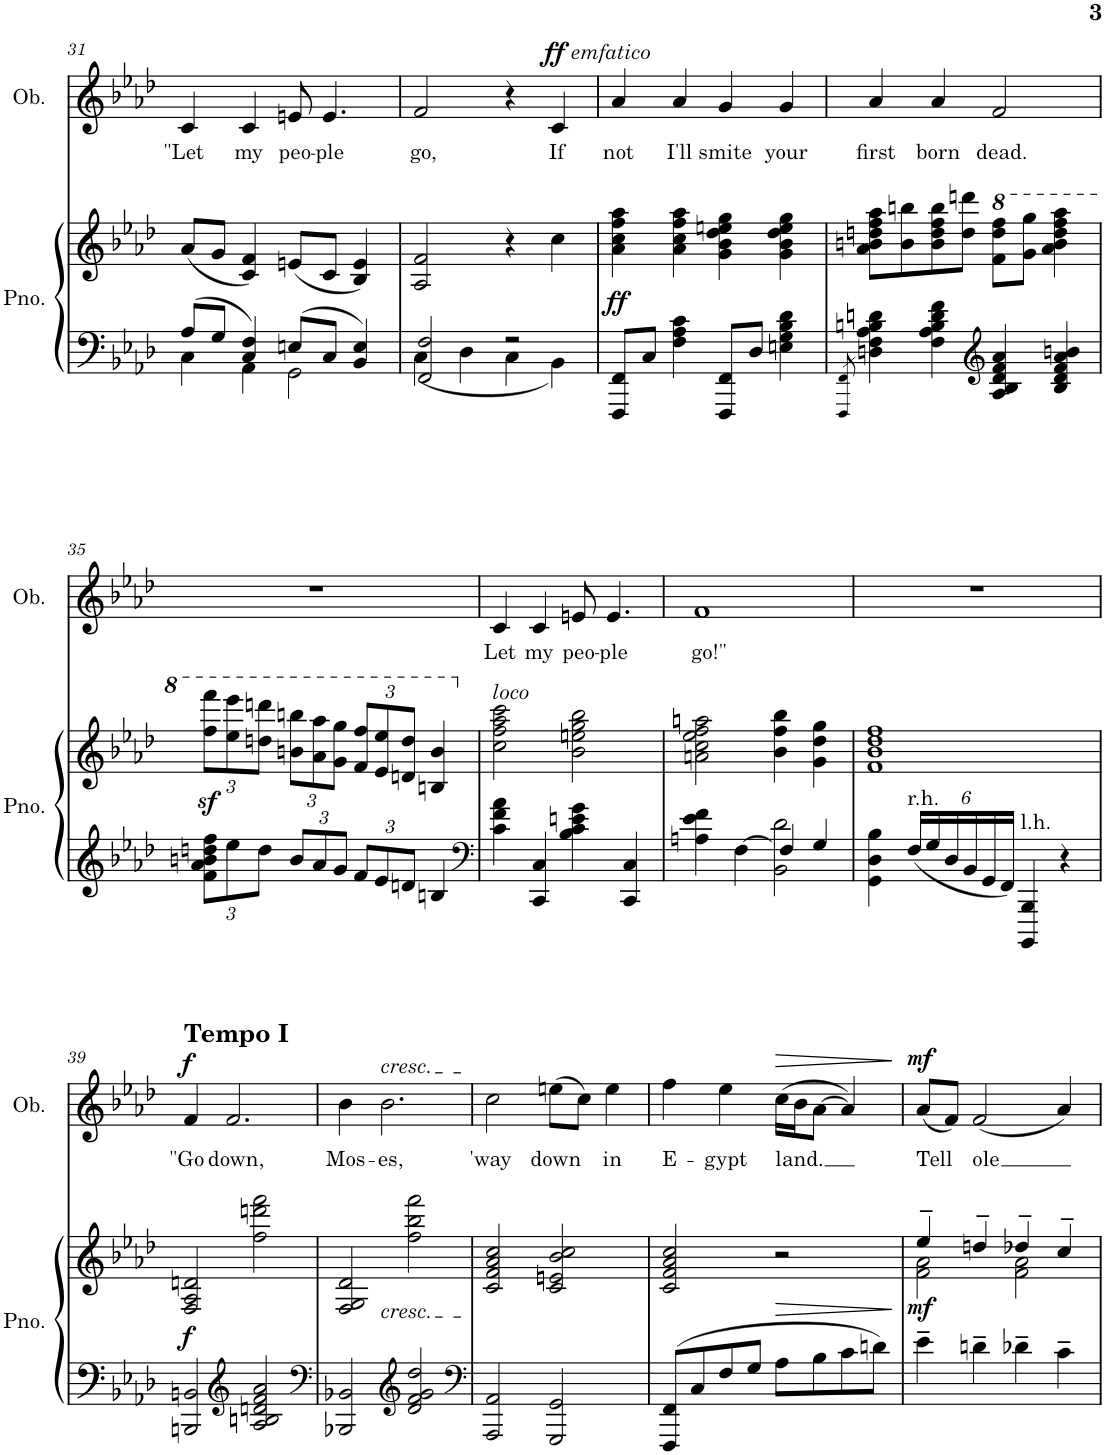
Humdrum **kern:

**kern	**kern	**dynam	**kern	**text	**dynam
*part2	*part2	*part2	*part1	*part1	*part1
*staff3	*staff2	*staff2/3	*staff1	*staff1	*staff1
*I"Piano	*	*	*I"Oboe	*	*
*I'Pno.	*	*	*I'Ob.	*	*
!!LO:PB:g=z
*clefF4	*clefG2	*	*clefG2	*	*
*k[b-e-a-d-]	*k[b-e-a-d-]	*	*k[b-e-a-d-]	*	*
*M4/4	*M4/4	*	*M4/4	*	*
=31	=31	=31	=31	=31	=31
*^	*	*	*	*	*
!	!	!	!	!	!LO:LY:b	!
8A-/L	4C\	(8a-/L	.	4c/	"Let	.
8G/J	.	8g/J	.	.	.	.
!	!	!	!	!	!LO:LY:b	!
4C/ 4F/	4AA-\	4c/ 4f/)	.	4c/	my	.
!	!	!	!	!	!LO:LY:b	!
8En/L	2GG\	(8en/L	.	8en/	peo-	.
!	!	!	!	!	!LO:LY:b	!
8C/J	.	8c/J	.	4.e/	-ple	.
4BB-/ 4E/	.	4B-/ 4e/)	.	.	.	.
=32	=32	=32	=32	=32	=32	=32
!	!	!	!	!	!LO:LY:b	!
2FF/ 2F/	4C\	2A-/ 2f/	.	2f/	go,	.
.	4D-\	.	.	.	.	.
2r	4C\	4r	.	4r	.	.
!	!	!	!	!LO:TX:a:i:t=emfatico	!	!
!	!	!	!	!	!LO:LY:b	!LO:DY:a
.	4BB-\	4cc\	.	4c/	If	ff
=33	=33	=33	=33	=33	=33	=33
!	!	!	!LO:DY:b	!	!LO:LY:b	!
*v	*v	*	*	*	*	*
8FFF/ 8FF/L	4a-\ 4cc\ 4ff\ 4aa-\	ff	4a-/	not	.
8C/J	.	.	.	.	.
!	!	!	!	!LO:LY:b	!
4F\ 4A-\ 4c\	4a-\ 4cc\ 4ff\ 4aa-\	.	4a-/	I'll	.
!	!	!	!	!LO:LY:b	!
8FFF/ 8FF/L	4g\ 4b-\ 4dd-\ 4een\ 4gg\	.	4g/	smite	.
8D-/J	.	.	.	.	.
!	!	!	!	!LO:LY:b	!
4En\ 4G\ 4B-\ 4d-\	4g\ 4b-\ 4dd-\ 4ee\ 4gg\	.	4g/	your	.
=34	=34	=34	=34	=34	=34
8qFFF/ 8qFF/	.	.	.	.	.
!	!	!	!	!LO:LY:b	!
4Dn\ 4F\ 4A-\ 4Bn\ 4dn\	8a-\ 8bn\ 8ddn\ 8ff\ 8aa-\L	.	4a-/	first	.
.	8b\ 8bbn\	.	.	.	.
!	!	!	!	!LO:LY:b	!
4F\ 4A-\ 4B\ 4d\ 4f\	8b\ 8dd\ 8ff\ 8bb\	.	4a-/	born	.
.	8dd\ 8dddn\J	.	.	.	.
*clefG2	*	*	*	*	*
*	*8va	*	*	*	*
!	!	!	!	!LO:LY:b	!
4A-/ 4B/ 4d/ 4f/ 4a-/	8ff\ 8ddd\ 8fff\L	.	2f/	dead.	.
.	8gg\ 8ggg\J	.	.	.	.
4B/ 4d/ 4f/ 4a-/ 4bn/	4aa-\ 4bb\ 4ddd\ 4fff\ 4aaa-\	.	.	.	.
!!LO:LB:g=z
=35	=35	=35	=35	=35	=35
*Xbrackettup	*Xbrackettup	*	*	*	*
12f\ 12a-\ 12bn\ 12ddn\ 12ff\L	12fff\z< 12ffff\z<L	.	1r	.	.
12ee-\	12eee-\ 12eeee-\	.	.	.	.
12dd\J	12dddn\ 12ddddn\J	.	.	.	.
12b/L	12bbn\ 12bbbn\L	.	.	.	.
12a-/	12aa-\ 12aaa-\	.	.	.	.
12g/J	12gg\ 12ggg\J	.	.	.	.
12f/L	12ff/ 12fff/L	.	.	.	.
12e-/	12ee-/ 12eee-/	.	.	.	.
12dn/J	12ddn/ 12ddd/J	.	.	.	.
4Bn/	4bn/ 4bb/	.	.	.	.
=36	=36	=36	=36	=36	=36
*clefF4	*	*	*	*	*
*	*X8va	*	*	*	*
!	!LO:TX:a:i:t=loco	!	!	!	!
!	!	!	!	!LO:LY:b	!
4c\ 4f\ 4a-\	2cc\ 2ff\ 2aa-\ 2ccc\	.	4c/	Let	.
!	!	!	!	!LO:LY:b	!
4CC/ 4C/	.	.	4c/	my	.
!	!	!	!	!LO:LY:b	!
4B-\ 4c\ 4en\ 4g\	2b-\ 2een\ 2gg\ 2bb-\	.	8en/	peo-	.
!	!	!	!	!LO:LY:b	!
.	.	.	4.e/	-ple	.
4CC/ 4C/	.	.	.	.	.
=37	=37	=37	=37	=37	=37
*^	*	*	*	*	*
!	!	!	!	!	!LO:LY:b	!
4An\ 4e-\ 4f\	2ryy	2an\ 2cc\ 2ee-\ 2ff\ 2aan\	.	1f	go!"	.
[4F\	.	.	.	.	.	.
4F/]	2BB-\ 2d-\	4b-\ 4ff\ 4bb-\	.	.	.	.
4G/	.	4g\ 4dd-\ 4gg\	.	.	.	.
*v	*v	*	*	*	*	*
=38	=38	=38	=38	=38	=38
4GG\ 4D-\ 4B-\	1f 1b- 1dd- 1ff	.	1r	.	.
!LO:TX:a:t=r.h.	!	!	!	!	!
24F/LL	.	.	.	.	.
24G/	.	.	.	.	.
24D-/	.	.	.	.	.
24BB-/	.	.	.	.	.
24GG/	.	.	.	.	.
24FF/JJ	.	.	.	.	.
!LO:TX:a:t=l.h.	!	!	!	!	!
4BBBB-/ 4BBB-/	.	.	.	.	.
4r	.	.	.	.	.
!!LO:LB:g=z
=39	=39	=39	=39	=39	=39
!	!	!	!LO:TX:a:B:t=Tempo I	!	!
!	!	!LO:DY:b	!	!LO:LY:b	!LO:DY:a
2BBBn/ 2BBn/	2F/ 2A-/ 2dn/	f	4f/	"Go	f
!	!	!	!	!LO:LY:b	!
.	.	.	2.f/	down,	.
*clefG2	*	*	*	*	*
2A-/ 2Bn/ 2dn/ 2f/ 2a-/	2ff\ 2dddn\ 2fff\	.	.	.	.
=40	=40	=40	=40	=40	=40
*clefF4	*	*	*	*	*
!	!	!	!	!LO:LY:b	!
*	*^	*	*	*	*
2BBB-X/ 2BB-X/	2F/ 2G/ 2d-/	4ryy	.	4b-\	Mos-	.
!	!	!	!	!LO:TX:a:i:t=cresc.	!	!
!	!	!LO:TX:b:i:t=cresc.	!	!	!	!
!	!	!	!	!	!LO:LY:b	!
.	.	2.ryy	.	2.b-\	-es,	.
*clefG2	*	*	*	*	*	*
2d-/ 2f/ 2g/ 2dd-/	2ff\ 2bb-\ 2fff\	.	.	.	.	.
*	*v	*v	*	*	*	*
=41	=41	=41	=41	=41	=41
*clefF4	*	*	*	*	*
*	*^	*	*	*	*
!	!	!	!	!	!LO:LY:b	!
*	*v	*v	*	*	*	*
2AAA-/ 2AA-/	2c/ 2f/ 2a-/ 2cc/	.	2cc\	'way	.
!	!	!	!	!LO:LY:b	!
2GGG/ 2GG/	2c/ 2en/ 2b-/ 2cc/	.	(8een\L	down	.
.	.	.	8cc\J)	.	.
!	!	!	!	!LO:LY:b	!
.	.	.	4ee\	in	.
=42	=42	=42	=42	=42	=42
!	!	!	!	!LO:LY:b	!
8FFF/ 8FF/L	2c/ 2f/ 2a-/ 2cc/	.	4ff\	E-	.
8C/	.	.	.	.	.
!	!	!	!	!LO:LY:b	!
8F/	.	.	4ee-\	-gypt	.
8G/J	.	.	.	.	.
!	!	!LO:HP:b	!	!LO:LY:b	!LO:HP:b
8A-\L	2r	>	(16cc\LL	land.	>
.	.	.	16b-\J	.	.
8B-\	.	.	[8a-\J	.	.
8c\	.	.	4a-/])	.	.
8dn\J	.	.	.	.	.
.	.	]	.	.	]
=43	=43	=43	=43	=43	=43
*	*^	*	*	*	*
!	!	!	!LO:DY:b	!	!LO:LY:b	!LO:DY:a
4e-~\	4ee-~/	2f\ 2a-\	mf	(8a-/L	Tell	mf
.	.	.	.	8f/J)	.	.
!	!	!	!	!	!LO:LY:b	!
4dn~\	4ddn~/	.	.	(2f/	ole	.
4d-X~\	4dd-X~/	2f\ 2a-\	.	.	.	.
4c~\	4cc~/	.	.	4a-/)	.	.
*	*v	*v	*	*	*	*
=	=	=	=	=	=
*-	*-	*-	*-	*-	*-
